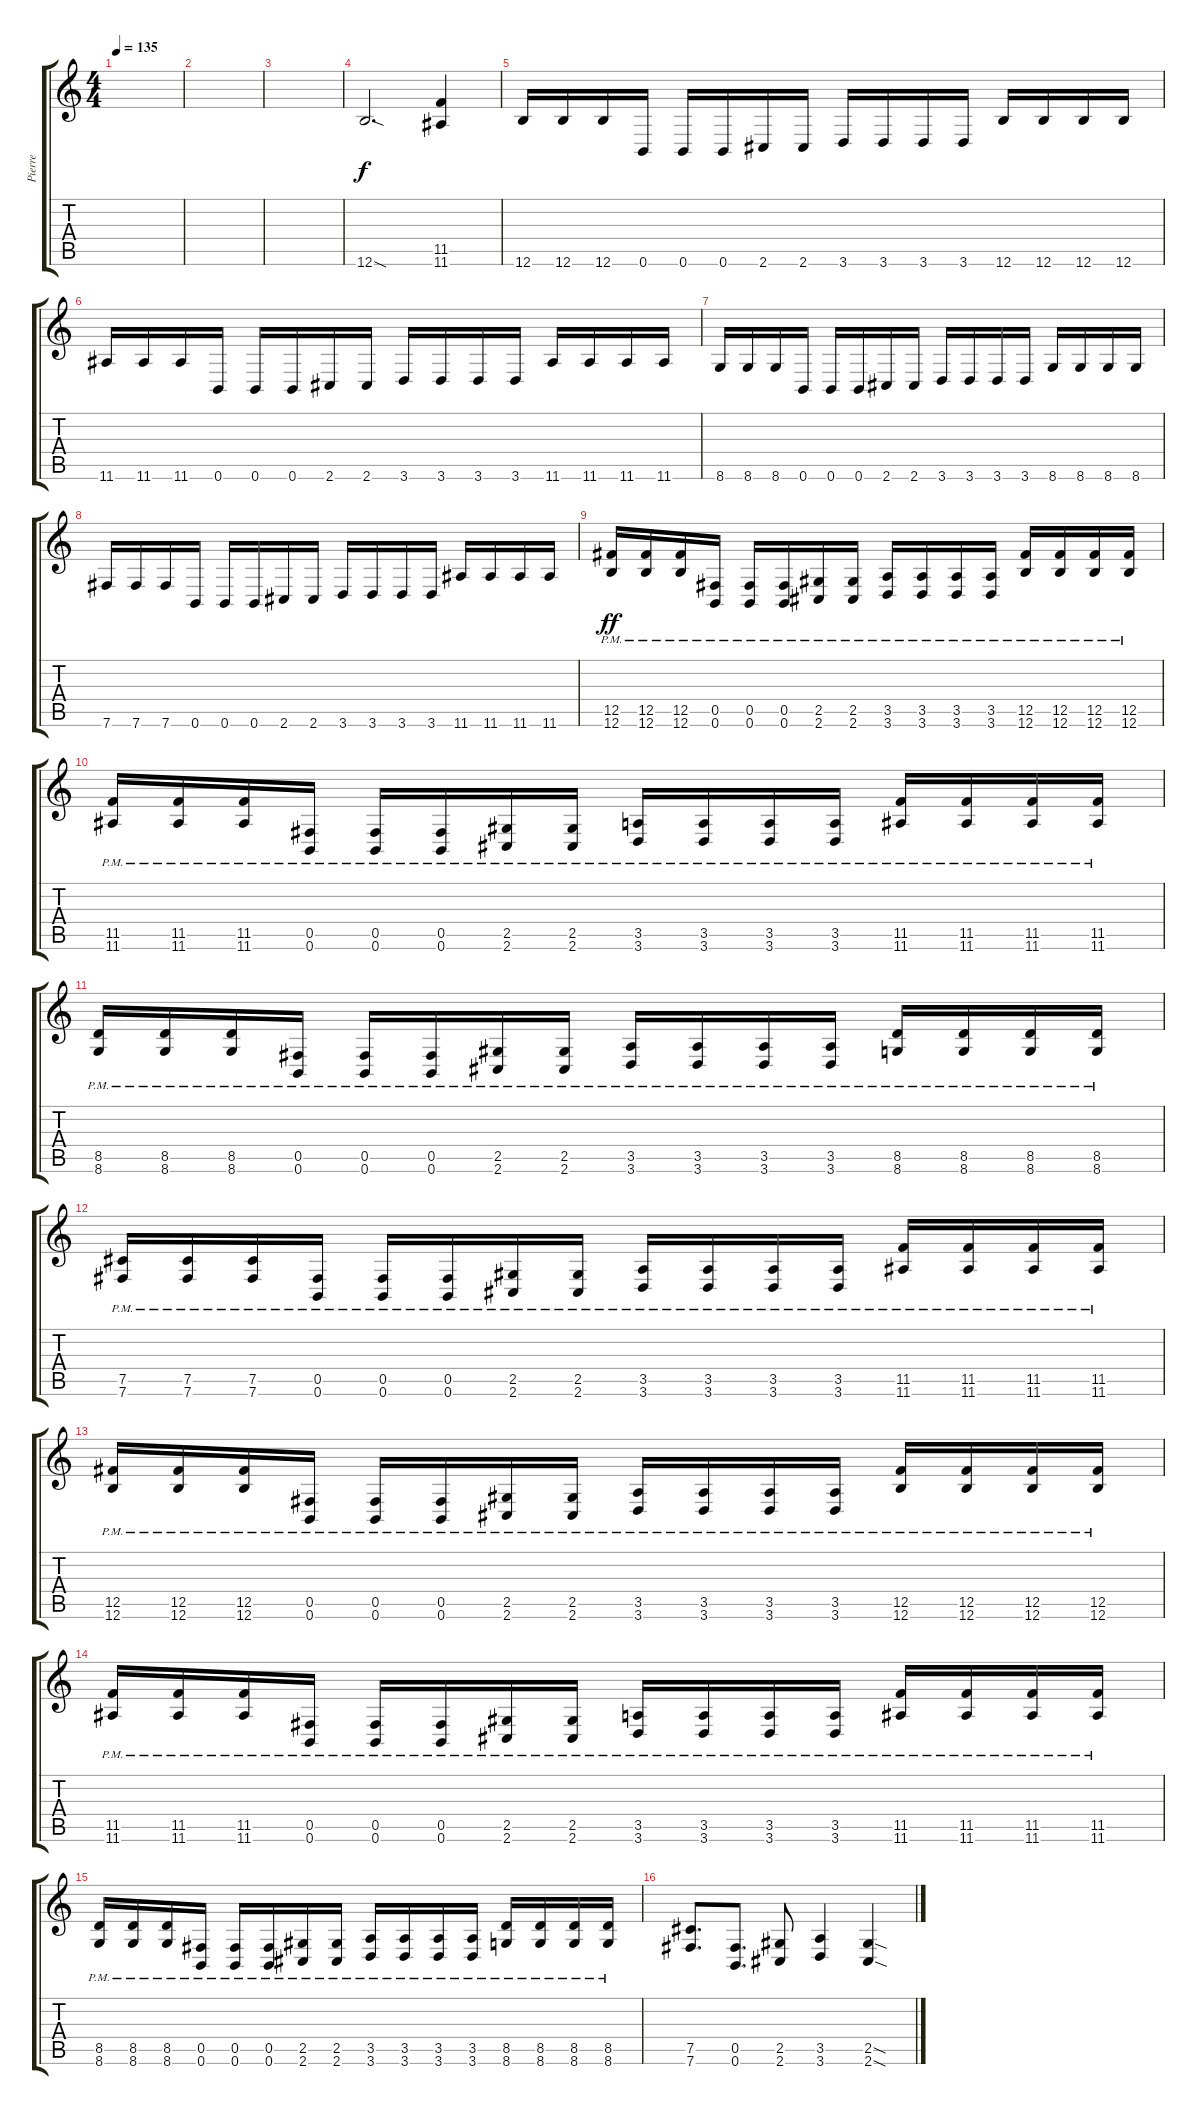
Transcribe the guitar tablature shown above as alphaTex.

\track ("Pierre" "Pierre") {instrument distortionguitar}
\staff {score tabs}
\tuning (B3 Gb3 D3 B2 Gb2 B1) {hide}
\ts (4 4)
\tempo 135
\clef g2
\ks c
|
|
|
12.6{sod}.2{d} (11.5 11.6).4 |
12.6.16 12.6.16 12.6.16 0.6.16 0.6.16 0.6.16 2.6.16 2.6.16 3.6.16 3.6.16 3.6.16 3.6.16 12.6.16 12.6.16 12.6.16 12.6.16 |
11.6.16 11.6.16 11.6.16 0.6.16 0.6.16 0.6.16 2.6.16 2.6.16 3.6.16 3.6.16 3.6.16 3.6.16 11.6.16 11.6.16 11.6.16 11.6.16 |
8.6.16 8.6.16 8.6.16 0.6.16 0.6.16 0.6.16 2.6.16 2.6.16 3.6.16 3.6.16 3.6.16 3.6.16 8.6.16 8.6.16 8.6.16 8.6.16 |
7.6.16 7.6.16 7.6.16 0.6.16 0.6.16 0.6.16 2.6.16 2.6.16 3.6.16 3.6.16 3.6.16 3.6.16 11.6.16 11.6.16 11.6.16 11.6.16 |
(12.5{pm} 12.6{pm}).16{dy ff} (12.5{pm} 12.6{pm}).16 (12.5{pm} 12.6{pm}).16 (0.5{pm} 0.6{pm}).16 (0.5{pm} 0.6{pm}).16 (0.5{pm} 0.6{pm}).16 (2.5{pm} 2.6{pm}).16 (2.5{pm} 2.6{pm}).16 (3.5{pm} 3.6{pm}).16 (3.5{pm} 3.6{pm}).16 (3.5{pm} 3.6{pm}).16 (3.5{pm} 3.6{pm}).16 (12.5{pm} 12.6{pm}).16 (12.5{pm} 12.6{pm}).16 (12.5{pm} 12.6{pm}).16 (12.5{pm} 12.6{pm}).16 |
(11.5{pm} 11.6{pm}).16 (11.5{pm} 11.6{pm}).16 (11.5{pm} 11.6{pm}).16 (0.5{pm} 0.6{pm}).16 (0.5{pm} 0.6{pm}).16 (0.5{pm} 0.6{pm}).16 (2.5{pm} 2.6{pm}).16 (2.5{pm} 2.6{pm}).16 (3.5{pm} 3.6{pm}).16 (3.5{pm} 3.6{pm}).16 (3.5{pm} 3.6{pm}).16 (3.5{pm} 3.6{pm}).16 (11.5{pm} 11.6{pm}).16 (11.5{pm} 11.6{pm}).16 (11.5{pm} 11.6{pm}).16 (11.5{pm} 11.6{pm}).16 |
(8.5{pm} 8.6{pm}).16 (8.5{pm} 8.6{pm}).16 (8.5{pm} 8.6{pm}).16 (0.5{pm} 0.6{pm}).16 (0.5{pm} 0.6{pm}).16 (0.5{pm} 0.6{pm}).16 (2.5{pm} 2.6{pm}).16 (2.5{pm} 2.6{pm}).16 (3.5{pm} 3.6{pm}).16 (3.5{pm} 3.6{pm}).16 (3.5{pm} 3.6{pm}).16 (3.5{pm} 3.6{pm}).16 (8.5{pm} 8.6{pm}).16 (8.5{pm} 8.6{pm}).16 (8.5{pm} 8.6{pm}).16 (8.5{pm} 8.6{pm}).16 |
(7.5{pm} 7.6{pm}).16 (7.5{pm} 7.6{pm}).16 (7.5{pm} 7.6{pm}).16 (0.5{pm} 0.6{pm}).16 (0.5{pm} 0.6{pm}).16 (0.5{pm} 0.6{pm}).16 (2.5{pm} 2.6{pm}).16 (2.5{pm} 2.6{pm}).16 (3.5{pm} 3.6{pm}).16 (3.5{pm} 3.6{pm}).16 (3.5{pm} 3.6{pm}).16 (3.5{pm} 3.6{pm}).16 (11.5{pm} 11.6{pm}).16 (11.5{pm} 11.6{pm}).16 (11.5{pm} 11.6{pm}).16 (11.5{pm} 11.6{pm}).16 |
(12.5{pm} 12.6{pm}).16 (12.5{pm} 12.6{pm}).16 (12.5{pm} 12.6{pm}).16 (0.5{pm} 0.6{pm}).16 (0.5{pm} 0.6{pm}).16 (0.5{pm} 0.6{pm}).16 (2.5{pm} 2.6{pm}).16 (2.5{pm} 2.6{pm}).16 (3.5{pm} 3.6{pm}).16 (3.5{pm} 3.6{pm}).16 (3.5{pm} 3.6{pm}).16 (3.5{pm} 3.6{pm}).16 (12.5{pm} 12.6{pm}).16 (12.5{pm} 12.6{pm}).16 (12.5{pm} 12.6{pm}).16 (12.5{pm} 12.6{pm}).16 |
(11.5{pm} 11.6{pm}).16 (11.5{pm} 11.6{pm}).16 (11.5{pm} 11.6{pm}).16 (0.5{pm} 0.6{pm}).16 (0.5{pm} 0.6{pm}).16 (0.5{pm} 0.6{pm}).16 (2.5{pm} 2.6{pm}).16 (2.5{pm} 2.6{pm}).16 (3.5{pm} 3.6{pm}).16 (3.5{pm} 3.6{pm}).16 (3.5{pm} 3.6{pm}).16 (3.5{pm} 3.6{pm}).16 (11.5{pm} 11.6{pm}).16 (11.5{pm} 11.6{pm}).16 (11.5{pm} 11.6{pm}).16 (11.5{pm} 11.6{pm}).16 |
(8.5{pm} 8.6{pm}).16 (8.5{pm} 8.6{pm}).16 (8.5{pm} 8.6{pm}).16 (0.5{pm} 0.6{pm}).16 (0.5{pm} 0.6{pm}).16 (0.5{pm} 0.6{pm}).16 (2.5{pm} 2.6{pm}).16 (2.5{pm} 2.6{pm}).16 (3.5{pm} 3.6{pm}).16 (3.5{pm} 3.6{pm}).16 (3.5{pm} 3.6{pm}).16 (3.5{pm} 3.6{pm}).16 (8.5{pm} 8.6{pm}).16 (8.5{pm} 8.6{pm}).16 (8.5{pm} 8.6{pm}).16 (8.5{pm} 8.6{pm}).16 |
(7.5 7.6).8{d} (0.5 0.6).8{d} (2.5 2.6).8 (3.5 3.6).4 (2.5{sod} 2.6{sod}).4
